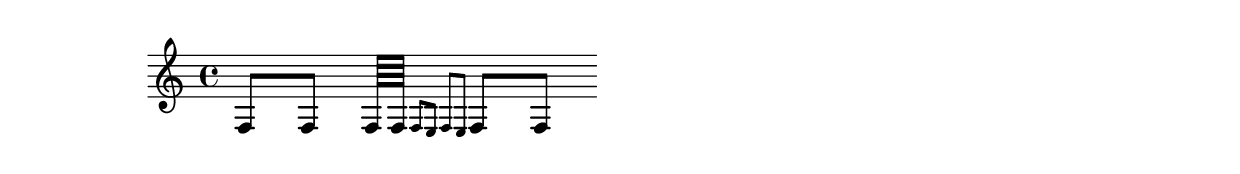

\version "2.1.26"
\header{

texidoc=" Beams on ledgered notes should always reach the middle staff
line.  The second beam counting from the note head side, should never
be lower than the second staff line.  This does not hold for grace
note beams.  Override with @code{no-stem-extend}.  "

}


\score { 
  \context Voice \notes\relative c {
     f8[ f]   f64[ f] 
     \grace { 
       f8[ e8] 
      \override Stem  #'no-stem-extend = ##f
       f8[ e8] 
      \revert Stem #'no-stem-extend
    }
	 f8[ f]
	
  }
  \paper {
    raggedright = ##t
  }  
  \midi { }
}
